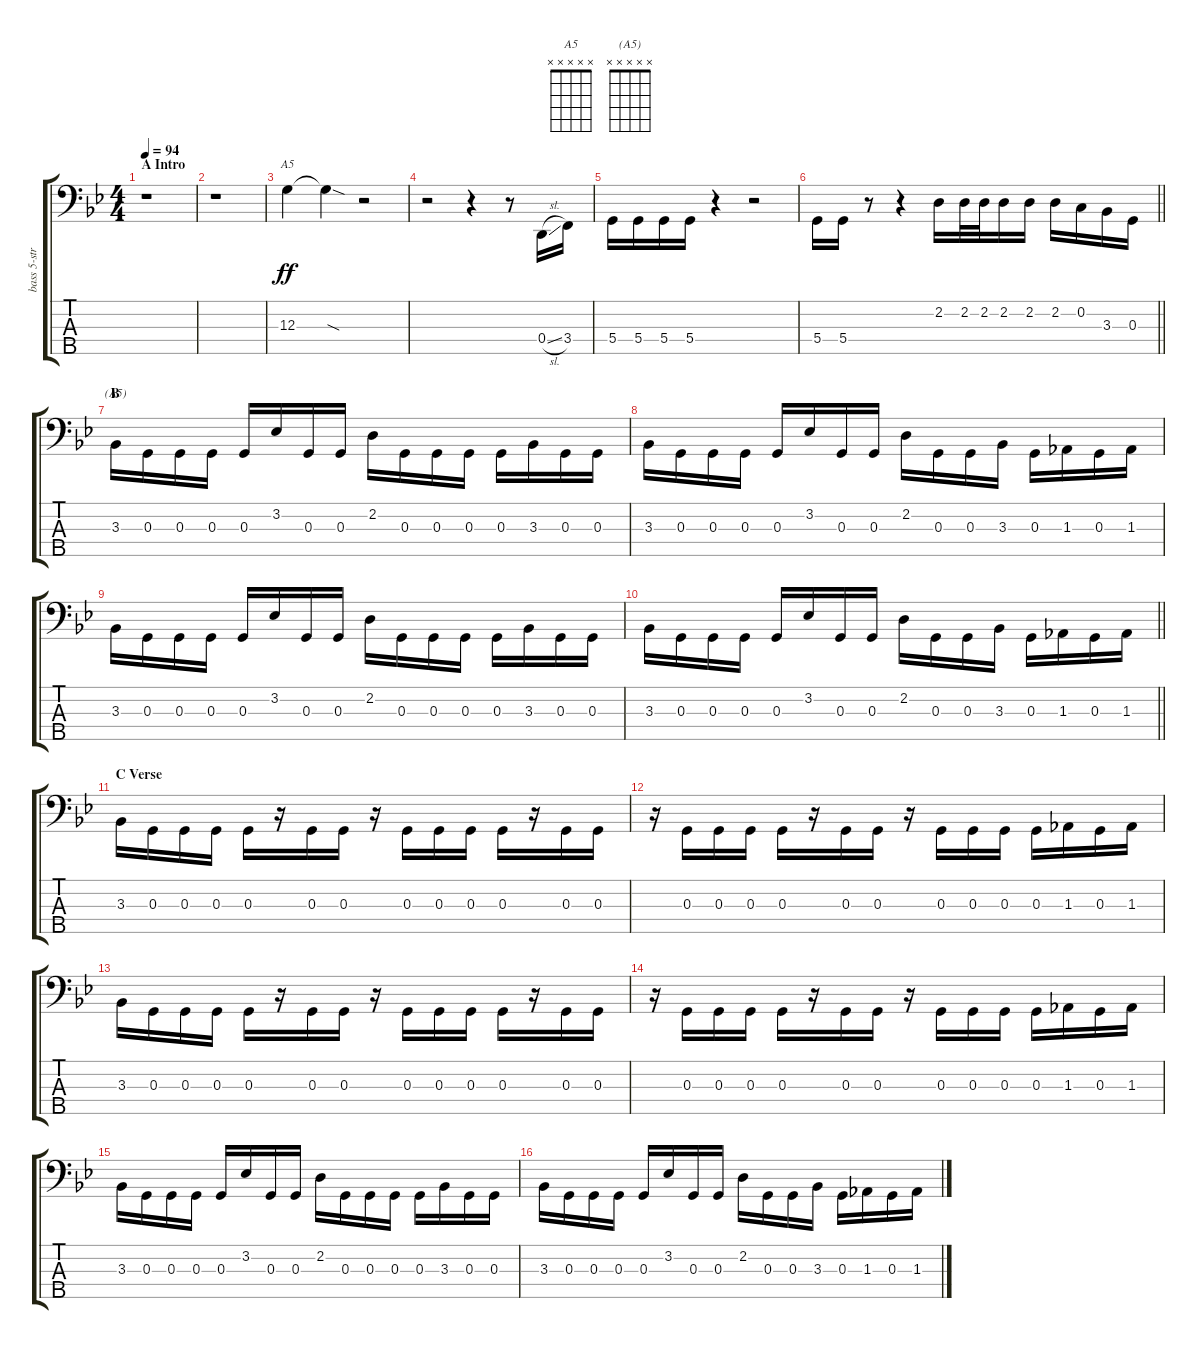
\track ("bass 5-string [ADGCF]" "bass 5-str") {instrument electricbassfinger}
\staff {score tabs}
\tuning (F2 C2 G1 D1 A0) {hide}
\chord ("A5" x x x x x)
\chord ("(A5)" x x x x x)
\ts (4 4)
\section ("" "A Intro")
\tempo 94
\clef f4
\ks gminor
r.1{dy ff instrument electricbassfinger} |
r.1 |
12.3.4{ch "A5"} 12.3{sod t}.4 r.2 |
r.2 r.4 r.8 0.4{sl}.16{beam Down} 3.4.16{beam Down} |
5.4.16{beam Down} 5.4.16{beam Down} 5.4.16{beam Down} 5.4.16{beam Down} r.4 r.2 |
\barLineRight lightlight
5.4.16{beam Down} 5.4.16{beam Down} r.8 r.4 2.2.16 2.2.32 2.2.32 2.2.16 2.2.16 2.2.16{beam Down} 0.2.16{beam Down} 3.3.16{beam Down} 0.3.16{beam Down} |
\section ("" "B")
3.3.16{ch "(A5)" beam Down} 0.3.16{beam Down} 0.3.16{beam Down} 0.3.16{beam Down} 0.3.16 3.2.16 0.3.16 0.3.16 2.2.16{beam Down} 0.3.16{beam Down} 0.3.16{beam Down} 0.3.16{beam Down} 0.3.16{beam Down} 3.3.16{beam Down} 0.3.16{beam Down} 0.3.16{beam Down} |
3.3.16{beam Down} 0.3.16{beam Down} 0.3.16{beam Down} 0.3.16{beam Down} 0.3.16 3.2.16 0.3.16 0.3.16 2.2.16{beam Down} 0.3.16{beam Down} 0.3.16{beam Down} 3.3.16{beam Down} 0.3.16{beam Down} 1.3.16{beam Down} 0.3.16{beam Down} 1.3.16{beam Down} |
3.3.16{beam Down} 0.3.16{beam Down} 0.3.16{beam Down} 0.3.16{beam Down} 0.3.16 3.2.16 0.3.16 0.3.16 2.2.16{beam Down} 0.3.16{beam Down} 0.3.16{beam Down} 0.3.16{beam Down} 0.3.16{beam Down} 3.3.16{beam Down} 0.3.16{beam Down} 0.3.16{beam Down} |
\barLineRight lightlight
3.3.16{beam Down} 0.3.16{beam Down} 0.3.16{beam Down} 0.3.16{beam Down} 0.3.16 3.2.16 0.3.16 0.3.16 2.2.16{beam Down} 0.3.16{beam Down} 0.3.16{beam Down} 3.3.16{beam Down} 0.3.16{beam Down} 1.3.16{beam Down} 0.3.16{beam Down} 1.3.16{beam Down} |
\section ("" "C Verse")
3.3.16{beam Down} 0.3.16{beam Down} 0.3.16{beam Down} 0.3.16{beam Down} 0.3.16{beam Down} r.16 0.3.16{beam Down} 0.3.16{beam Down} r.16 0.3.16{beam Down} 0.3.16{beam Down} 0.3.16{beam Down} 0.3.16{beam Down} r.16 0.3.16{beam Down} 0.3.16{beam Down} |
r.16 0.3.16{beam Down} 0.3.16{beam Down} 0.3.16{beam Down} 0.3.16{beam Down} r.16 0.3.16{beam Down} 0.3.16{beam Down} r.16 0.3.16{beam Down} 0.3.16{beam Down} 0.3.16{beam Down} 0.3.16{beam Down} 1.3.16{beam Down} 0.3.16{beam Down} 1.3.16{beam Down} |
3.3.16{beam Down} 0.3.16{beam Down} 0.3.16{beam Down} 0.3.16{beam Down} 0.3.16{beam Down} r.16 0.3.16{beam Down} 0.3.16{beam Down} r.16 0.3.16{beam Down} 0.3.16{beam Down} 0.3.16{beam Down} 0.3.16{beam Down} r.16 0.3.16{beam Down} 0.3.16{beam Down} |
r.16 0.3.16{beam Down} 0.3.16{beam Down} 0.3.16{beam Down} 0.3.16{beam Down} r.16 0.3.16{beam Down} 0.3.16{beam Down} r.16 0.3.16{beam Down} 0.3.16{beam Down} 0.3.16{beam Down} 0.3.16{beam Down} 1.3.16{beam Down} 0.3.16{beam Down} 1.3.16{beam Down} |
3.3.16{beam Down} 0.3.16{beam Down} 0.3.16{beam Down} 0.3.16{beam Down} 0.3.16 3.2.16 0.3.16 0.3.16 2.2.16{beam Down} 0.3.16{beam Down} 0.3.16{beam Down} 0.3.16{beam Down} 0.3.16{beam Down} 3.3.16{beam Down} 0.3.16{beam Down} 0.3.16{beam Down} |
3.3.16{beam Down} 0.3.16{beam Down} 0.3.16{beam Down} 0.3.16{beam Down} 0.3.16 3.2.16 0.3.16 0.3.16 2.2.16{beam Down} 0.3.16{beam Down} 0.3.16{beam Down} 3.3.16{beam Down} 0.3.16{beam Down} 1.3.16{beam Down} 0.3.16{beam Down} 1.3.16{beam Down}
